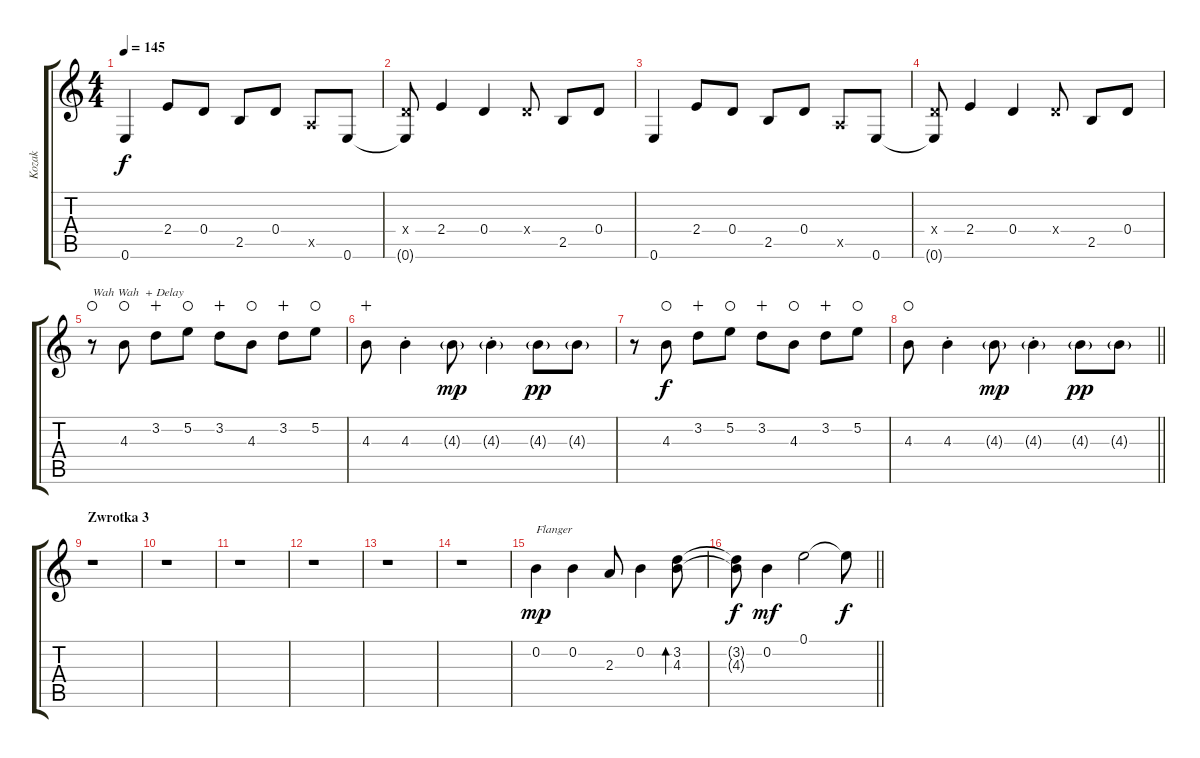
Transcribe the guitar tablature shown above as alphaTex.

\track ("Kozak" "Kozak") {instrument electricguitarjazz}
\staff {score tabs}
\tuning (E4 B3 G3 D3 A2 E2) {hide}
\ts (4 4)
\tempo 145
\clef g2
\ks c
0.6.4{dy f volume 7 instrument acousticguitarsteel} 2.4.8 0.4.8 2.5.8 0.4.8 0.5{x}.8 0.6.8 |
(0.4{x} 0.6{t}).8 2.4.4 0.4.4 0.4{x}.8 2.5.8 0.4.8 |
0.6.4 2.4.8 0.4.8 2.5.8 0.4.8 0.5{x}.8 0.6.8 |
(0.4{x} 0.6{t}).8 2.4.4 0.4.4 0.4{x}.8 2.5.8 0.4.8 |
r.8{txt "Wah Wah  + Delay" volume 9 instrument electricguitarjazz waho} 4.3.8{waho} 3.2.8{wahc} 5.2.8{waho} 3.2.8{wahc} 4.3.8{waho} 3.2.8{wahc} 5.2.8{waho} |
4.3.8{wahc} 4.3{st}.4 4.3{g}.8{dy mp} 4.3{g st}.4 4.3{g}.8{dy pp} 4.3{g}.8 |
r.8 4.3.8{dy f waho} 3.2.8{wahc} 5.2.8{waho} 3.2.8{wahc} 4.3.8{waho} 3.2.8{wahc} 5.2.8{waho} |
\barLineRight lightlight
4.3.8{waho} 4.3{st}.4 4.3{g}.8{dy mp} 4.3{g st}.4 4.3{g}.8{dy pp} 4.3{g}.8 |
\section ("" "Zwrotka 3")
r.1 |
r.1 |
r.1 |
r.1 |
r.1 |
r.1 |
0.2.4{txt "Flanger" dy mp} 0.2.4 2.3.8 0.2.4 (3.2 4.3).8{bd 480} |
\barLineRight lightlight
(3.2{t} 4.3{t}).8{dy f} 0.2.4{dy mf} 0.1.2 0.1{t}.8{dy f}
